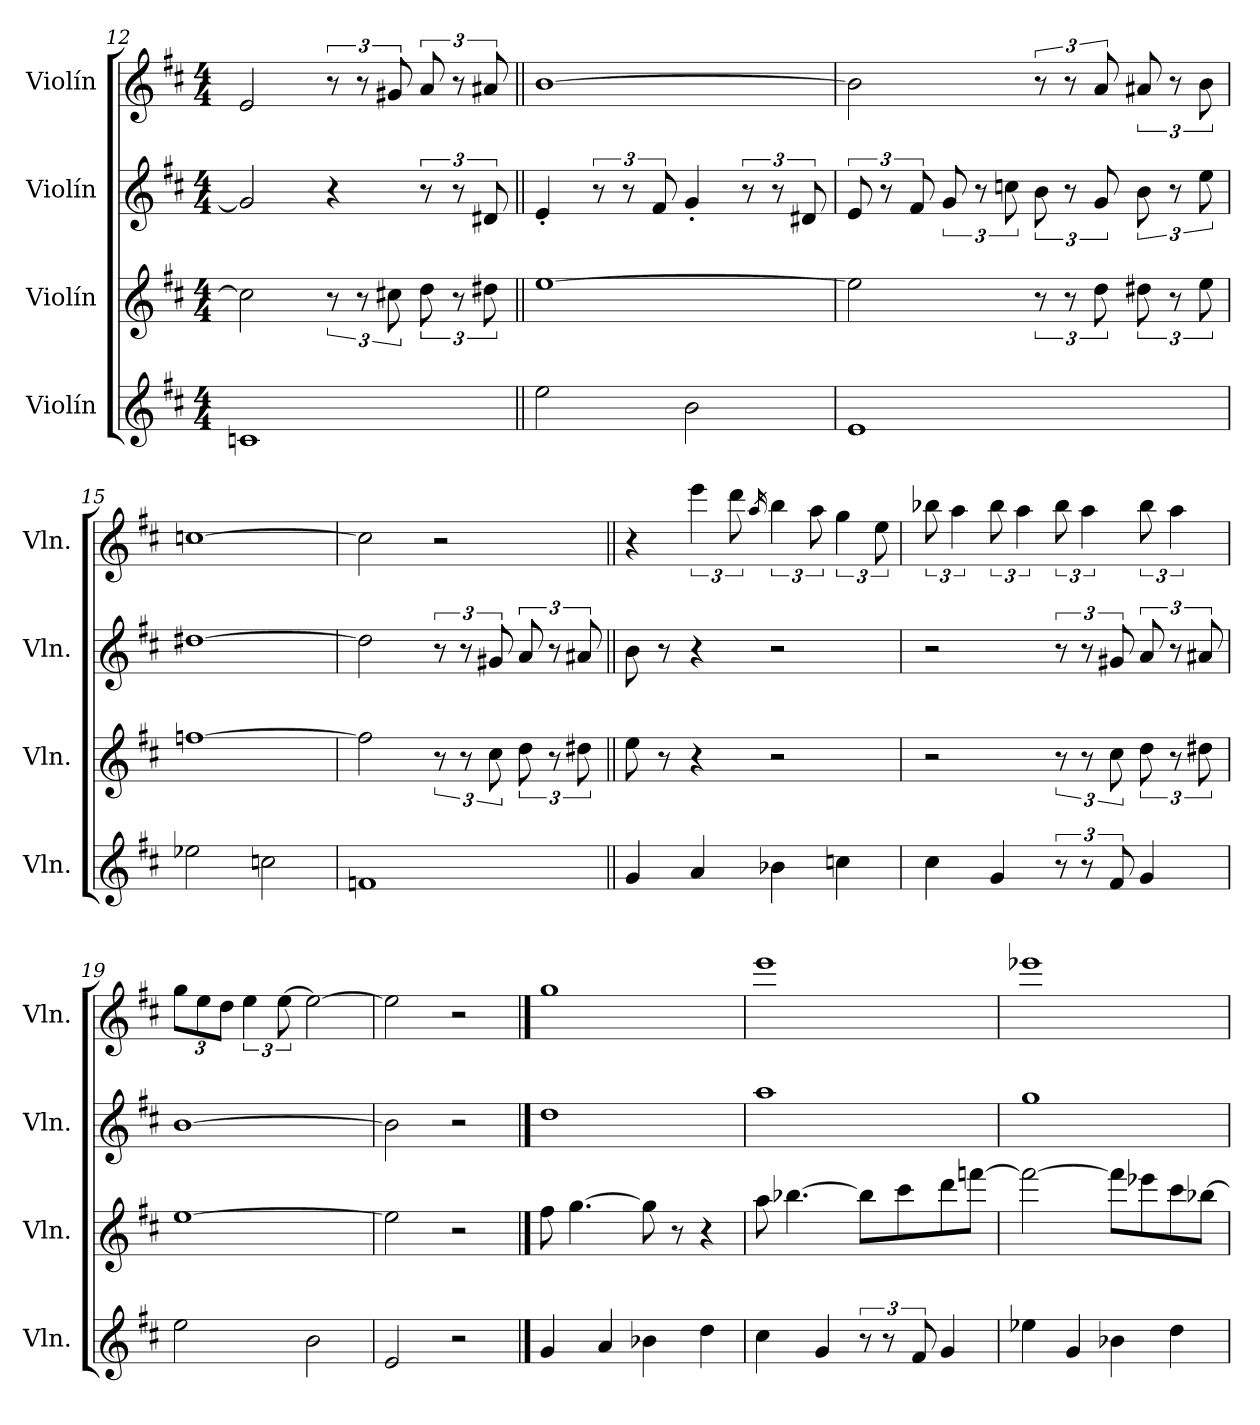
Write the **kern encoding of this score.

**kern	**kern	**kern	**kern
*part4	*part3	*part2	*part1
*staff4	*staff3	*staff2	*staff1
*I"Violín	*I"Violín	*I"Violín	*I"Violín
*I'Vln.	*I'Vln.	*I'Vln.	*I'Vln.
*clefG2	*clefG2	*clefG2	*clefG2
*k[f#c#]	*k[f#c#]	*k[f#c#]	*k[f#c#]
*M4/4	*M4/4	*M4/4	*M4/4
=12	=12	=12	=12
1cn	2cc\]	2g/]	2e/
.	12r	4r	12r
.	12r	.	12r
.	12cc#X\	.	12g#X/
.	12dd\	12r	12a/
.	12r	12r	12r
.	12dd#X\	12d#X/	12a#X/
=13||	=13||	=13||	=13||
2ee\	[1ee	4e'/	[1b
.	.	12r	.
.	.	12r	.
.	.	12f#/	.
2b\	.	4g'/	.
.	.	12r	.
.	.	12r	.
.	.	12d#X/	.
!!LO:PB:g=z
=14	=14	=14	=14
1e	2ee\]	12e/	2b\]
.	.	12r	.
.	.	12f#/	.
.	.	12g/	.
.	.	12r	.
.	.	12ccn\	.
.	12r	12b\	12r
.	12r	12r	12r
.	12dd\	12g/	12a/
.	12dd#X\	12b\	12a#X/
.	12r	12r	12r
.	12ee\	12ee\	12b\
=15	=15	=15	=15
2ee-X\	[1ffn	[1dd#X	[1ccn
2ccn\	.	.	.
=16	=16	=16	=16
1fn	2ff\]	2dd#\]	2cc\]
.	12r	12r	2r
.	12r	12r	.
.	12cc#\	12g#X/	.
.	12dd\	12a/	.
.	12r	12r	.
.	12dd#X\	12a#X/	.
=17||	=17||	=17||	=17||
4g/	8ee\	8b\	4r
.	8r	8r	.
4a/	4r	4r	6eee\
.	.	.	12ddd\
.	.	.	16qaa/
4b-X\	2r	2r	6bb\
.	.	.	12aa\
4ccn\	.	.	6gg\
.	.	.	12ee\
!!LO:LB:g=z
=18	=18	=18	=18
4cc#\	2r	2r	12bb-X\
.	.	.	6aa\
4g/	.	.	12bb-\
.	.	.	6aa\
12r	12r	12r	12bb-\
12r	12r	12r	6aa\
12f#/	12cc#\	12g#X/	.
4g/	12dd\	12a/	12bb-\
.	12r	12r	6aa\
.	12dd#X\	12a#X/	.
=19	=19	=19	=19
*	*	*	*Xbrackettup
2ee\	[1ee	[1b	12gg\L
.	.	.	12ee\
.	.	.	12dd\J
*	*	*	*brackettup
.	.	.	6ee\
.	.	.	[12ee\
2b\	.	.	2ee\_
=20	=20	=20	=20
2e/	2ee\]	2b\]	2ee\]
2r	2r	2r	2r
==21	==21	==21	==21
4g/	8ff#\	1dd	1gg
.	[4.gg\	.	.
4a/	.	.	.
4b-X\	8gg\]	.	.
.	8r	.	.
4dd\	4r	.	.
!!LO:PB:g=z
=22	=22	=22	=22
4cc#\	8aa\	1aa	1eee
.	[4.bb-X\	.	.
4g/	.	.	.
12r	8bb-\L]	.	.
12r	.	.	.
.	8ccc#\	.	.
12f#/	.	.	.
4g/	8ddd\	.	.
.	[8fffn\J	.	.
=23	=23	=23	=23
4ee-X\	2fff\_	1gg	1eee-X
4g/	.	.	.
4b-X\	8fff\L]	.	.
.	8eee-X\	.	.
4dd\	8ccc#\	.	.
.	[8bb-X\J	.	.
=	=	=	=
*-	*-	*-	*-
